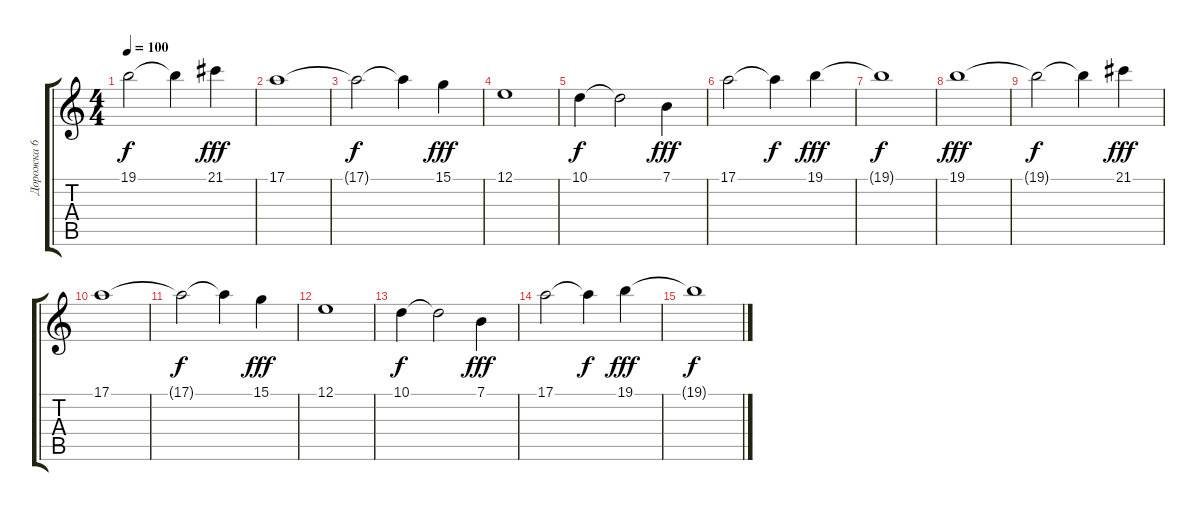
\track ("Дорожка 6" "Дорожка 6") {instrument stringensemble1}
\staff {score tabs}
\tuning (E4 B3 G3 D3 A2 E2) {hide}
\ts (4 4)
\tempo 100
\clef g2
\ks c
19.1{t}.2{dy f} 19.1{t}.4 21.1.4{dy fff} |
17.1.1 |
17.1{t}.2{dy f} 17.1{t}.4 15.1.4{dy fff} |
12.1.1 |
10.1.4{dy f} 10.1{t}.2 7.1.4{dy fff} |
17.1.2 17.1{t}.4{dy f} 19.1.4{dy fff} |
19.1{t}.1{dy f} |
19.1.1{dy fff} |
19.1{t}.2{dy f} 19.1{t}.4 21.1.4{dy fff} |
17.1.1 |
17.1{t}.2{dy f} 17.1{t}.4 15.1.4{dy fff} |
12.1.1 |
10.1.4{dy f} 10.1{t}.2 7.1.4{dy fff} |
17.1.2 17.1{t}.4{dy f} 19.1.4{dy fff} |
19.1{t}.1{dy f}
